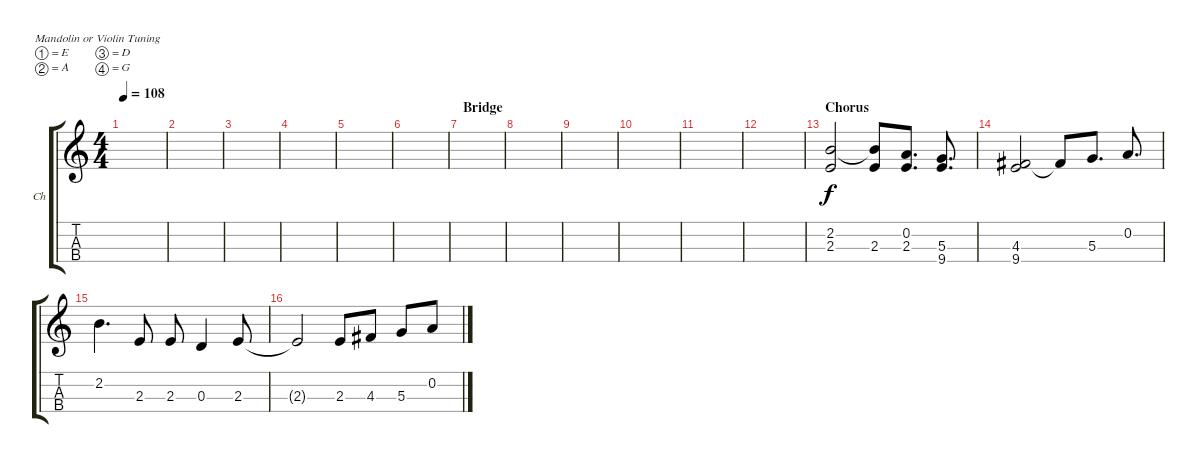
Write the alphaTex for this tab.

\bracketExtendMode groupsimilarinstruments
\firstSystemTrackNameOrientation horizontal
\otherSystemsTrackNameOrientation horizontal
\track ("Christin`s Vocal" "Ch") {instrument violin}
\staff {score tabs}
\tuning (E5 A4 D4 G3)
\ts (4 4)
\tempo 108
\clef g2
\ks c
|
|
|
|
|
|
\section ("" "Bridge")
\scale
0.333333 |
|
|
|
|
|
\section ("" "Chorus")
(2.2 2.3).2 (2.2{t} 2.3).8 (0.2 2.3).8{d} (5.3 9.4).8{d} |
(4.3 9.4).2 4.3{t}.8 5.3.8{d} 0.2.8{d} |
2.2.4{d} 2.3.8 2.3.8 0.3.4 2.3.8 |
2.3{t}.2 2.3.8 4.3.8 5.3.8 0.2.8
